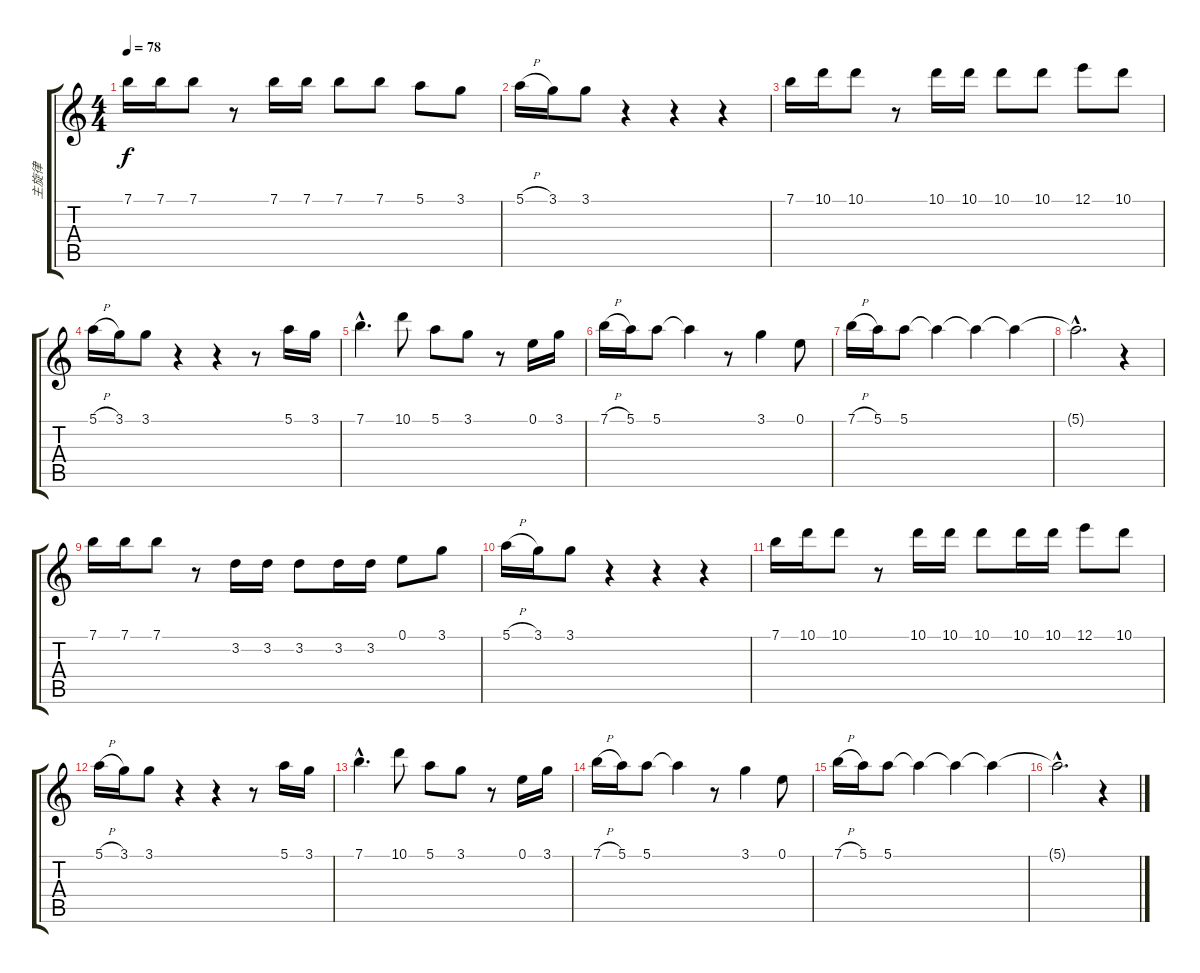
\track ("主旋律" "主旋律") {instrument acousticguitarnylon}
\staff {score tabs}
\tuning (E4 B3 G3 D3 A2 E2) {hide}
\ts (4 4)
\tempo 78
\clef g2
\ks c
7.1.16{dy f} 7.1.16 7.1.8 r.8 7.1.16 7.1.16 7.1.8 7.1.8 5.1.8 3.1.8 |
5.1{h}.16 3.1.16 3.1.8 r.4 r.4 r.4 |
7.1.16 10.1.16 10.1.8 r.8 10.1.16 10.1.16 10.1.8 10.1.8 12.1.8 10.1.8 |
5.1{h}.16 3.1.16 3.1.8 r.4 r.4 r.8 5.1.16 3.1.16 |
7.1{hac}.4{d} 10.1.8 5.1.8 3.1.8 r.8 0.1.16 3.1.16 |
7.1{h}.16 5.1.16 5.1.8 5.1{t}.4 r.8 3.1.4 0.1.8 |
7.1{h}.16 5.1.16 5.1.8 5.1{t}.4 5.1{t}.4 5.1{t}.4 |
5.1{hac t}.2{d} r.4 |
7.1.16 7.1.16 7.1.8 r.8 3.2.16 3.2.16 3.2.8 3.2.16 3.2.16 0.1.8 3.1.8 |
5.1{h}.16 3.1.16 3.1.8 r.4 r.4 r.4 |
7.1.16 10.1.16 10.1.8 r.8 10.1.16 10.1.16 10.1.8 10.1.16 10.1.16 12.1.8 10.1.8 |
5.1{h}.16 3.1.16 3.1.8 r.4 r.4 r.8 5.1.16 3.1.16 |
7.1{hac}.4{d} 10.1.8 5.1.8 3.1.8 r.8 0.1.16 3.1.16 |
7.1{h}.16 5.1.16 5.1.8 5.1{t}.4 r.8 3.1.4 0.1.8 |
7.1{h}.16 5.1.16 5.1.8 5.1{t}.4 5.1{t}.4 5.1{t}.4 |
5.1{hac t}.2{d} r.4
